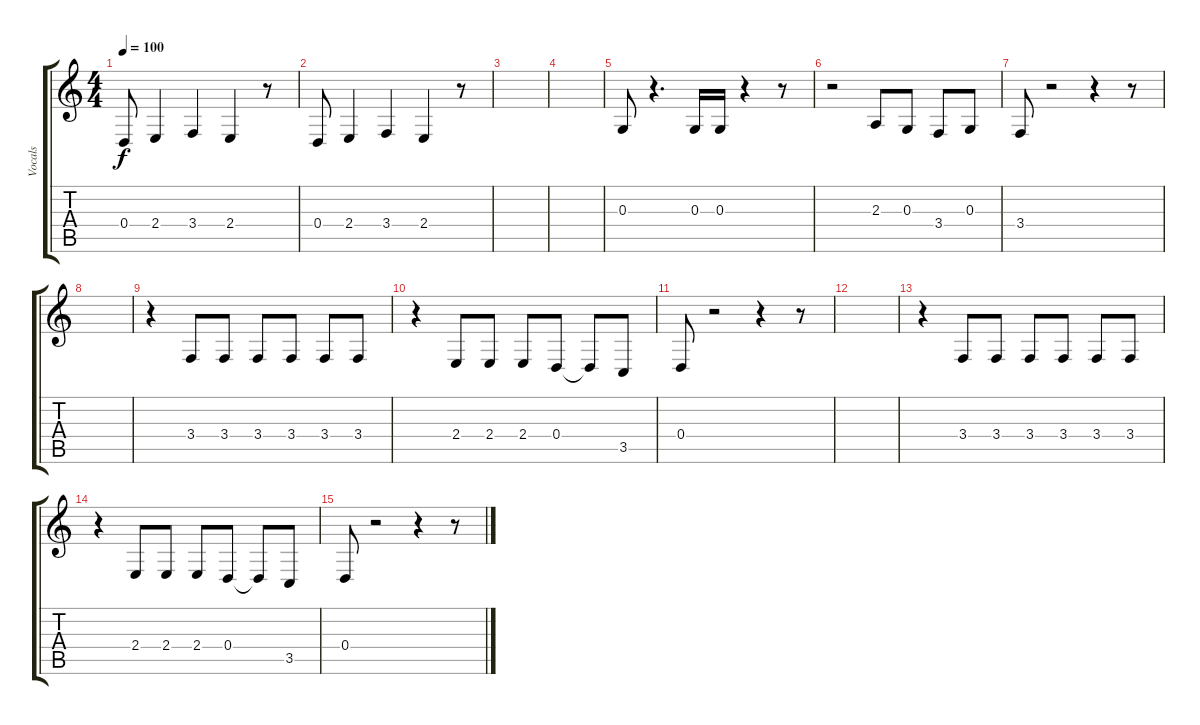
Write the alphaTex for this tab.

\track ("Vocals" "Vocals") {instrument lead6voice}
\staff {score tabs}
\tuning (E4 B3 G3 D3 A2 E2) {hide}
\ts (4 4)
\tempo 100
\clef g2
\ks c
0.4.8{dy f} 2.4.4 3.4.4 2.4.4 r.8 |
0.4.8 2.4.4 3.4.4 2.4.4 r.8 |
|
|
0.3.8 r.4{d} 0.3.16 0.3.16 r.4 r.8 |
r.2 2.3.8 0.3.8 3.4.8 0.3.8 |
3.4.8 r.2 r.4 r.8 |
|
r.4 3.4.8 3.4.8 3.4.8 3.4.8 3.4.8 3.4.8 |
r.4 2.4.8 2.4.8 2.4.8 0.4.8 0.4{t}.8 3.5.8 |
0.4.8 r.2 r.4 r.8 |
|
r.4 3.4.8 3.4.8 3.4.8 3.4.8 3.4.8 3.4.8 |
r.4 2.4.8 2.4.8 2.4.8 0.4.8 0.4{t}.8 3.5.8 |
0.4.8 r.2 r.4 r.8
